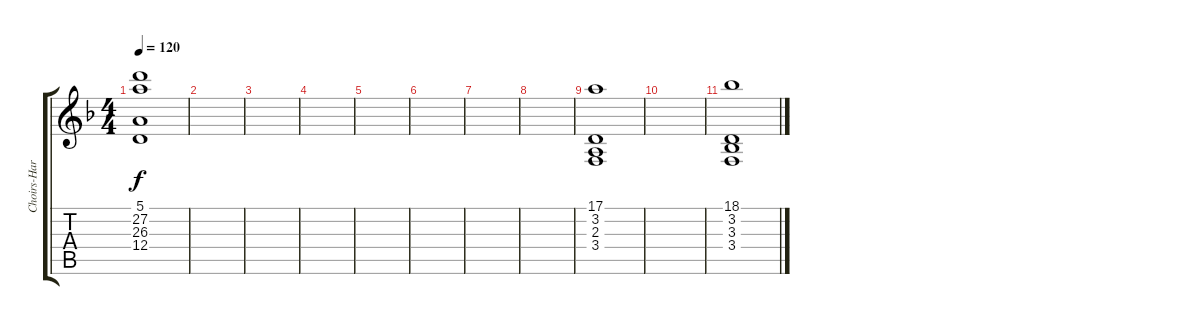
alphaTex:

\track ("Choirs-Harpsi" "Choirs-Har") {instrument choiraahs}
\staff {score tabs}
\tuning (E4 B3 G3 D3 A2 E2) {hide}
\ts (4 4)
\tempo 120
\clef g2
\ks dminor
(5.1 27.2 26.3 12.4).1{dy f instrument orchestrahit} |
|
|
|
|
|
|
|
(17.1 3.2 2.3 3.4).1{instrument choiraahs} |
|
(18.1 3.2 3.3 3.4).1
